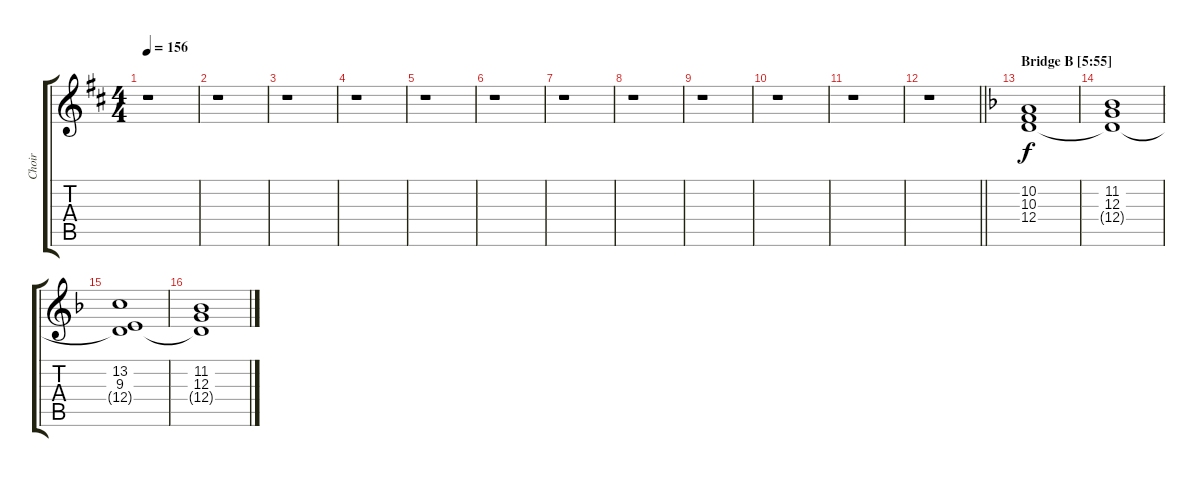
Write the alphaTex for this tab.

\track ("Choir" "Choir") {instrument choiraahs}
\staff {score tabs}
\tuning (E4 B3 G3 D3 A2 E2) {hide}
\ts (4 4)
\tempo 156
\clef g2
\ks d
r.1{dy mf} |
r.1 |
r.1 |
r.1 |
r.1 |
r.1 |
r.1 |
r.1 |
r.1 |
r.1 |
r.1 |
\barLineRight lightlight
r.1 |
\section ("" "Bridge B [5:55]")
\ks dminor
(10.2 10.3 12.4).1{dy f} |
(11.2 12.3 12.4{t}).1 |
(13.2 9.3 12.4{t}).1 |
(11.2 12.3 12.4{t}).1
